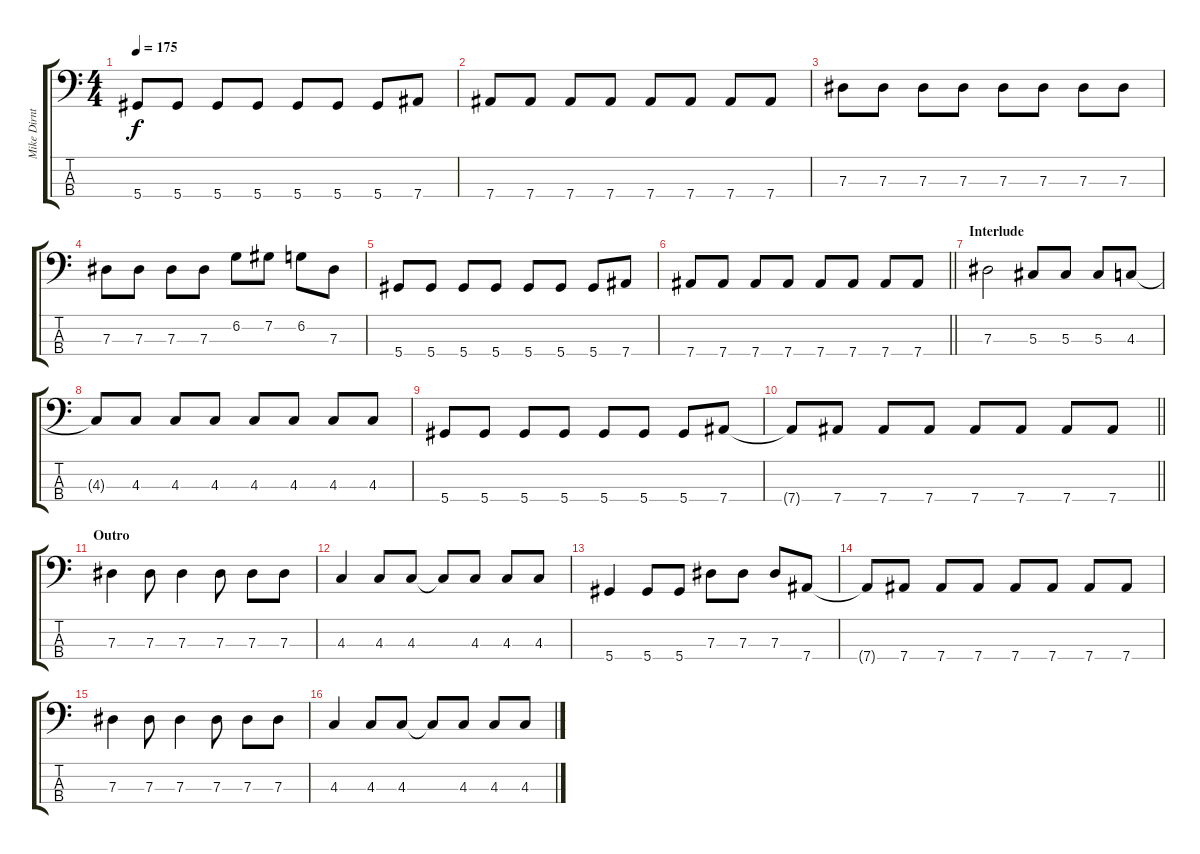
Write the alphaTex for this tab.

\track ("Mike Dirnt - Bass" "Mike Dirnt") {instrument electricbasspick}
\staff {score tabs}
\tuning (Gb2 Db2 Ab1 Eb1) {hide}
\ts (4 4)
\tempo 175
\clef f4
\ks c
5.4.8{dy f} 5.4.8 5.4.8 5.4.8 5.4.8 5.4.8 5.4.8 7.4.8 |
7.4.8 7.4.8 7.4.8 7.4.8 7.4.8 7.4.8 7.4.8 7.4.8 |
7.3.8 7.3.8 7.3.8 7.3.8 7.3.8 7.3.8 7.3.8 7.3.8 |
7.3.8 7.3.8 7.3.8 7.3.8 6.2.8 7.2.8 6.2.8 7.3.8 |
5.4.8 5.4.8 5.4.8 5.4.8 5.4.8 5.4.8 5.4.8 7.4.8 |
\barLineRight lightlight
7.4.8 7.4.8 7.4.8 7.4.8 7.4.8 7.4.8 7.4.8 7.4.8 |
\section ("" "Interlude")
7.3.2 5.3.8 5.3.8 5.3.8 4.3.8 |
4.3{t}.8 4.3.8 4.3.8 4.3.8 4.3.8 4.3.8 4.3.8 4.3.8 |
5.4.8 5.4.8 5.4.8 5.4.8 5.4.8 5.4.8 5.4.8 7.4.8 |
\barLineRight lightlight
7.4{t}.8 7.4.8 7.4.8 7.4.8 7.4.8 7.4.8 7.4.8 7.4.8 |
\section ("" "Outro")
7.3.4 7.3.8 7.3.4 7.3.8 7.3.8 7.3.8 |
4.3.4 4.3.8 4.3.8 4.3{t}.8 4.3.8 4.3.8 4.3.8 |
5.4.4 5.4.8 5.4.8 7.3.8 7.3.8 7.3.8 7.4.8 |
7.4{t}.8 7.4.8 7.4.8 7.4.8 7.4.8 7.4.8 7.4.8 7.4.8 |
7.3.4 7.3.8 7.3.4 7.3.8 7.3.8 7.3.8 |
4.3.4 4.3.8 4.3.8 4.3{t}.8 4.3.8 4.3.8 4.3.8
